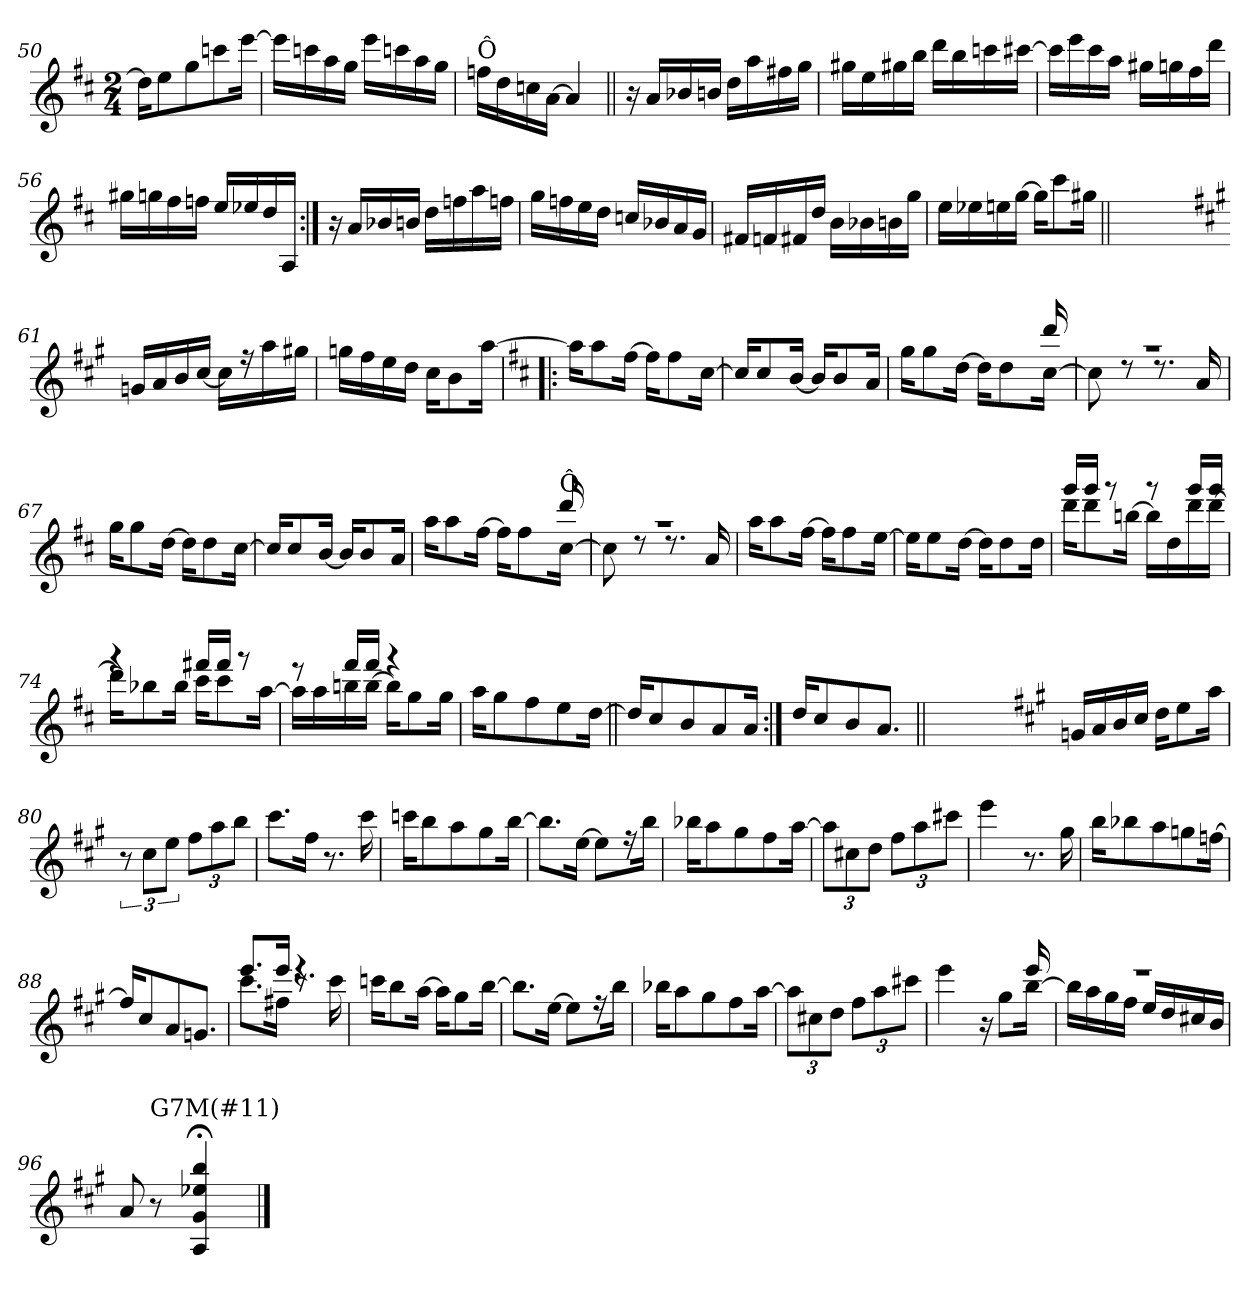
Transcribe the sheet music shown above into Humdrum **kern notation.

**kern
*part1
*staff1
*clefG2
*k[f#c#]
*D:
*M2/4
=50
16dd\KL]
8ee\
8gg\
8cccn\
[16eee\Jk
=51
16eee\LL]
16cccn\
16aa\
16gg\JJ
16eee\LL
16cccn\
16aa\
16gg\JJ
=52
!LO:TX:a:t=Ô
16ffn\LL
16dd\
16ccn\
[16a\JJ
4a/]
!!LO:LB:g=z
=53||
16r
16a/LL
16b-X/
16bn/JJ
16dd\LL
16aa\
16ff#X\
16gg\JJ
=54
16gg#X\LL
16ee\
16gg#X\
16bb\JJ
16ddd\LL
16bb\
16cccn\
[16ccc#X\JJ
=55
16ccc#\LL]
16eee\
16ccc#\
16aa\JJ
16gg#X\LL
16ggn\
16ff#\
16ddd\JJ
=56
16gg#X\LL
16ggn\
16ff#\
16ffn\JJ
16ee/LL
16ee-X/
16dd/
16A/JJ
!!LO:LB:g=z
=57:|!
16r
16a/LL
16b-X/
16bn/JJ
16dd\LL
16ffn\
16aa\
16ffn\JJ
=58
16gg\LL
16ffn\
16ee\
16dd\JJ
16ccn/LL
16b-X/
16a/
16g/JJ
=59
16f#X/LL
16fn/
16f#X/
16dd/JJ
16b\LL
16b-X\
16bn\
16gg\JJ
=60
16ee\LL
16ee-X\
16een\
[16gg\JJ
16gg\KL]
8ccc#\
16gg#X\Jk
=60X601||
2ryy
!!LO:LB:g=z
=61-
*k[f#c#g#]
*A:
16gn/LL
16a/
16b/
[16cc#/JJ
16cc#\KL]
16r
16aa\L
16gg#X\JJ
=62
16ggn\LL
16ff#\
16ee\
16dd\JJ
16cc#\KL
8b\
[16aa\Jk
=63!|:
*k[f#c#]
*D:
16aa\KL]
8aa\
[16ff#\Jk
16ff#\KL]
8ff#\
[16cc#\Jk
=64
16cc#/KL]
8cc#/
[16b/Jk
16b/KL]
8b/
16a/Jk
=65
*^
16gg\KL	4.ddd/yy
8gg\	.
[>16dd\Jk	.
16dd\KL]	.
8dd\	.
.	16ryy
[>16cc#\Jk	16ddd!/
!!LO:LB:g=z	!!
=66	=66
8cc#\]	2rbb
8r	.
8.r	.
16a/	.
*v	*v
=67
16gg\KL
8gg\
[16dd\Jk
16dd\KL]
8dd\
[16cc#\Jk
=68
16cc#/KL]
8cc#/
[16b/Jk
16b/KL]
8b/
16a/Jk
=69
*^
16aa\KL	4.ddd/yy
8aa\	.
[>16ff#\Jk	.
16ff#\KL]	.
8ff#\	.
.	16ryy
!LO:TX:a:t=Ô	!
[>16cc#\Jk	16ddd!/
=70	=70
8cc#\]	2rbb
8r	.
8.r	.
16a/	.
*v	*v
!!LO:LB:g=z
=71
16aa\KL
8aa\
[16ff#\Jk
16ff#\KL]
8ff#\
[16ee\Jk
=72
16ee\KL]
8ee\
[16dd\Jk
16dd\KL]
8dd\
16dd\Jk
=73
*^
16ddd\KL	16ggg!/LL
8ddd\	16ggg!/JJ
.	8rggg
[<16bbn\Jk	.
16bb\LL]	8rfff
16dd\	.
16ddd\	16ggg!/LL
[<16ddd\JJ	16ggg!/JJ
=74	=74
16ddd\KL]	4rggg
8bb-X\	.
16bb-\Jk	.
16ccc#\KL	16fff#X!/LL
8ccc#\	16fff#!/JJ
.	8rfff
[<16aa\Jk	.
!!LO:LB:g=z	!!
=75	=75
16aa\LL]	8reee
16aa\	.
16bbn\	16fff#!/LL
[<16bb\JJ	16fff#!/JJ
16bb\KL]	4rfff
8gg\	.
16gg\Jk	.
*v	*v
=76
16aa\KL
8gg\
8ff#\
8ee\
[16dd\Jk
=77||
16dd/KL]
8cc#/
8b/
8a/
16a/Jk
=78:|!
16dd/KL
8cc#/
8b/
8.a/J
=78X782||
2ryy
!!LO:LB:g=z
=79-
*k[f#c#g#]
*A:
16gn/LL
16a/
16b/
16cc#/JJ
16dd\KL
8ee\
16aa\Jk
=80
12r
12cc#\L
12ee\J
12ff#\L
12aa\
12bb\J
=81
8.ccc#\L
16ff#\Jk
8.r
16ccc#\
=82
16cccn\KL
8bb\
8aa\
8gg#\
[16bb\Jk
=83
8.bb\L]
[16ee\Jk
8ee\L]
16r
16bb\Jk
=84
16bb-X\KL
8aa\
8gg#\
8ff#\
[16aa\Jk
!!LO:LB:g=z
=85
12aa\L]
12cc#X\
12dd\J
12ff#\L
12aa\
12ccc#X\J
=86
4eee\
8.r
16gg#\
=87
16bb\KL
8bb-X\
8aa\
8ggn\
[16ffn\Jk
=88
16ffn/KL]
8cc#/
8a/
8.gn/J
=89
*^
8.ccc#\L	8.eee!/L
16ff#X\Jk	16eee!/Jk
8.r	4reee
16ccc#\	.
*v	*v
=90
16cccn\KL
8bb\
[16aa\Jk
16aa\KL]
8gg#\
[16bb\Jk
!!LO:LB:g=z
=91
8.bb\L]
[16ee\Jk
8ee\L]
16r
16bb\Jk
=92
16bb-X\KL
8aa\
8gg#\
8ff#\
[16aa\Jk
=93
12aa\L]
12cc#X\
12dd\J
12ff#\L
12aa\
12ccc#X\J
=94
*^
4eee\	4..ryy
16r	.
8gg#\L	.
[<16bb\Jk	16eee!/
=95	=95
16bb\LL]	2reee
16aa\	.
16gg#\	.
16ff#\JJ	.
16ee/LL	.
16dd/	.
16cc#X/	.
16b/JJ	.
*v	*v
=96
8a/
!LO:TX:a:t=G7M(#11)
8r
4A/; 4g#/; 4ee-X/; 4bb/;
==
*-
